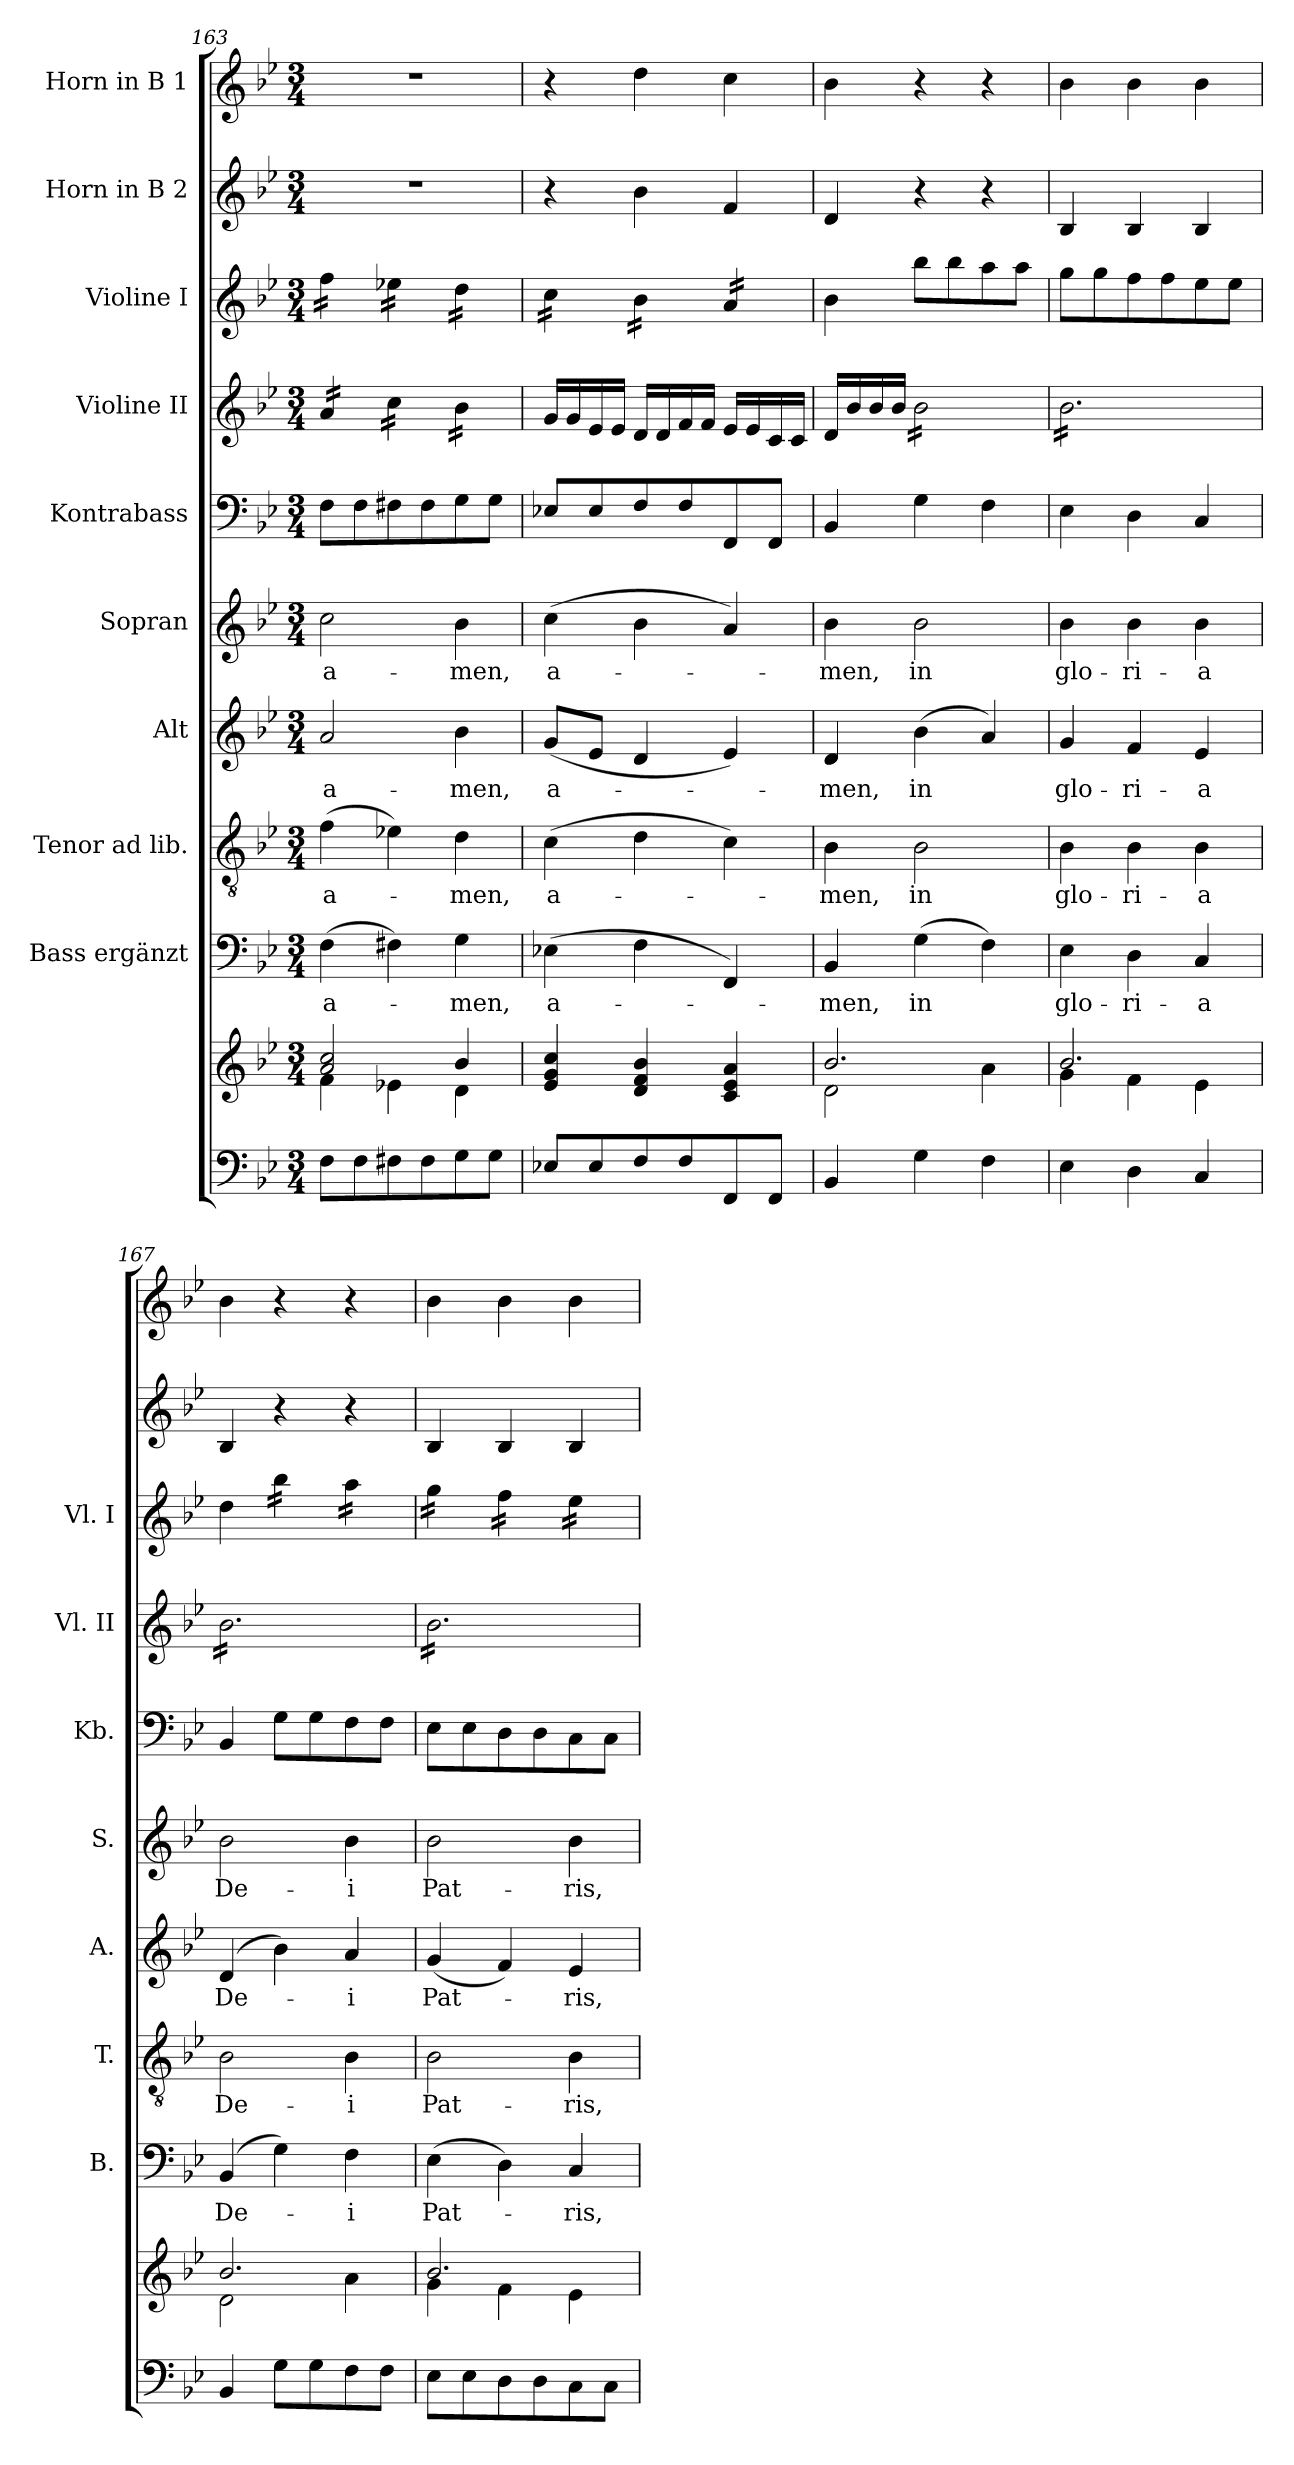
**kern	**kern	**kern	**text	**kern	**text	**kern	**text	**kern	**text	**kern	**kern	**kern	**kern	**kern
*part10	*part10	*part9	*part9	*part8	*part8	*part7	*part7	*part6	*part6	*part5	*part4	*part3	*part2	*part1
*staff11	*staff10	*staff9	*staff9	*staff8	*staff8	*staff7	*staff7	*staff6	*staff6	*staff5	*staff4	*staff3	*staff2	*staff1
*	*	*I"Bass ergänzt	*	*I"Tenor ad lib.	*	*I"Alt	*	*I"Sopran	*	*I"Kontrabass	*I"Violine II	*I"Violine I	*I"Horn in B 2	*I"Horn in B 1
*	*	*I'B.	*	*I'T.	*	*I'A.	*	*I'S.	*	*I'Kb.	*I'Vl. II	*I'Vl. I	*	*
*clefF4	*clefG2	*clefF4	*	*clefGv2	*	*clefG2	*	*clefG2	*	*clefF4	*clefG2	*clefG2	*clefG2	*clefG2
*	*	*	*	*	*	*	*	*	*	*ITrd7c12	*	*	*ITrd8c14	*ITrd8c14
*k[b-e-]	*k[b-e-]	*k[b-e-]	*	*k[b-e-]	*	*k[b-e-]	*	*k[b-e-]	*	*k[b-e-]	*k[b-e-]	*k[b-e-]	*k[b-e-]	*k[b-e-]
*B-:	*B-:	*B-:	*	*B-:	*	*B-:	*	*B-:	*	*B-:	*B-:	*B-:	*B-:	*B-:
*M3/4	*M3/4	*M3/4	*	*M3/4	*	*M3/4	*	*M3/4	*	*M3/4	*M3/4	*M3/4	*M3/4	*M3/4
=163	=163	=163	=163	=163	=163	=163	=163	=163	=163	=163	=163	=163	=163	=163
*	*^	*	*	*	*	*	*	*	*	*	*	*	*	*
!	!	!	!	!LO:LY:b	!	!LO:LY:b	!	!LO:LY:b	!	!LO:LY:b	!	!	!	!	!
*	*	*	*	*	*	*	*	*	*	*	*	*tremolo	*	*	*
*	*	*	*	*	*	*	*	*	*	*	*	*	*tremolo	*	*
8F\L	2a/ 2cc/	4f\	(>4F\	a-	(>4f\	a-	2a/	a-	2cc\	a-	8FF\L	16a/LL	16ff\LL	2.r	2.r
.	.	.	.	.	.	.	.	.	.	.	.	16a/	16ff\	.	.
8F\	.	.	.	.	.	.	.	.	.	.	8FF\	16a/	16ff\	.	.
.	.	.	.	.	.	.	.	.	.	.	.	16a/JJ	16ff\JJ	.	.
8F#X\	.	4e-X\	4F#X\)	.	4e-X\)	.	.	.	.	.	8FF#X\	16cc\LL	16ee-X\LL	.	.
.	.	.	.	.	.	.	.	.	.	.	.	16cc\	16ee-X\	.	.
8F#\	.	.	.	.	.	.	.	.	.	.	8FF#\	16cc\	16ee-X\	.	.
.	.	.	.	.	.	.	.	.	.	.	.	16cc\JJ	16ee-X\JJ	.	.
!	!	!	!	!LO:LY:b	!	!LO:LY:b	!	!LO:LY:b	!	!LO:LY:b	!	!	!	!	!
8G\	4b-/	4d\	4G\	-men,	4d\	-men,	4b-\	-men,	4b-\	-men,	8GG\	16b-\LL	16dd\LL	.	.
.	.	.	.	.	.	.	.	.	.	.	.	16b-\	16dd\	.	.
8G\J	.	.	.	.	.	.	.	.	.	.	8GG\J	16b-\	16dd\	.	.
.	.	.	.	.	.	.	.	.	.	.	.	16b-\JJ	16dd\JJ	.	.
*	*	*	*	*	*	*	*	*	*	*	*	*Xtremolo	*	*	*
*	*v	*v	*	*	*	*	*	*	*	*	*	*	*	*	*
!!LO:PB:g=z
=164	=164	=164	=164	=164	=164	=164	=164	=164	=164	=164	=164	=164	=164	=164
!	!	!	!LO:LY:b	!	!LO:LY:b	!	!LO:LY:b	!	!LO:LY:b	!	!	!	!	!
8E-X/L	4e-/ 4g/ 4cc/	(>4E-X\	a-	(>4c\	a-	(<8g/L	a-	(>4cc\	a-	8EE-X/L	16g/LL	16cc\LL	4r	4r
.	.	.	.	.	.	.	.	.	.	.	16g/	16cc\	.	.
8E-/	.	.	.	.	.	8e-/J	.	.	.	8EE-/	16e-/	16cc\	.	.
.	.	.	.	.	.	.	.	.	.	.	16e-/JJ	16cc\JJ	.	.
8F/	4d/ 4f/ 4b-/	4F\	.	4d\	.	4d/	.	4b-\	.	8FF/	16d/LL	16b-\LL	4B-\	4d\
.	.	.	.	.	.	.	.	.	.	.	16d/	16b-\	.	.
8F/	.	.	.	.	.	.	.	.	.	8FF/	16f/	16b-\	.	.
.	.	.	.	.	.	.	.	.	.	.	16f/JJ	16b-\JJ	.	.
8FF/	4c/ 4e-/ 4a/	4FF/)	.	4c\)	.	4e-/)	.	4a/)	.	8FFF/	16e-/LL	16a/LL	4F/	4c\
.	.	.	.	.	.	.	.	.	.	.	16e-/	16a/	.	.
8FF/J	.	.	.	.	.	.	.	.	.	8FFF/J	16c/	16a/	.	.
.	.	.	.	.	.	.	.	.	.	.	16c/JJ	16a/JJ	.	.
*	*	*	*	*	*	*	*	*	*	*	*	*Xtremolo	*	*
=165	=165	=165	=165	=165	=165	=165	=165	=165	=165	=165	=165	=165	=165	=165
*	*^	*	*	*	*	*	*	*	*	*	*	*	*	*
!	!	!	!	!LO:LY:b	!	!LO:LY:b	!	!LO:LY:b	!	!LO:LY:b	!	!	!	!	!
4BB-/	2.b-/	2d\	4BB-/	-men,	4B-\	-men,	4d/	-men,	4b-\	-men,	4BBB-/	16d/LL	4b-\	4D/	4B-\
.	.	.	.	.	.	.	.	.	.	.	.	16b-/	.	.	.
.	.	.	.	.	.	.	.	.	.	.	.	16b-/	.	.	.
.	.	.	.	.	.	.	.	.	.	.	.	16b-/JJ	.	.	.
!	!	!	!	!LO:LY:b	!	!LO:LY:b	!	!LO:LY:b	!	!LO:LY:b	!	!	!	!	!
*	*	*	*	*	*	*	*	*	*	*	*	*tremolo	*	*	*
4G\	.	.	(>4G\	in	2B-\	in	(>4b-\	in	2b-\	in	4GG\	16b-\LL	8bb-\L	4r	4r
.	.	.	.	.	.	.	.	.	.	.	.	16b-\	.	.	.
.	.	.	.	.	.	.	.	.	.	.	.	16b-\	8bb-\	.	.
.	.	.	.	.	.	.	.	.	.	.	.	16b-\	.	.	.
4F\	.	4a\	4F\)	.	.	.	4a/)	.	.	.	4FF\	16b-\	8aa\	4r	4r
.	.	.	.	.	.	.	.	.	.	.	.	16b-\	.	.	.
.	.	.	.	.	.	.	.	.	.	.	.	16b-\	8aa\J	.	.
.	.	.	.	.	.	.	.	.	.	.	.	16b-\JJ	.	.	.
=166	=166	=166	=166	=166	=166	=166	=166	=166	=166	=166	=166	=166	=166	=166	=166
!	!	!	!	!LO:LY:b	!	!LO:LY:b	!	!LO:LY:b	!	!LO:LY:b	!	!	!	!	!
4E-\	2.b-/	4g\	4E-\	glo-	4B-\	glo-	4g/	glo-	4b-\	glo-	4EE-\	16b-\LL	8gg\L	4BB-/	4B-\
.	.	.	.	.	.	.	.	.	.	.	.	16b-\	.	.	.
.	.	.	.	.	.	.	.	.	.	.	.	16b-\	8gg\	.	.
.	.	.	.	.	.	.	.	.	.	.	.	16b-\	.	.	.
!	!	!	!	!LO:LY:b	!	!LO:LY:b	!	!LO:LY:b	!	!LO:LY:b	!	!	!	!	!
4D\	.	4f\	4D\	-ri-	4B-\	-ri-	4f/	-ri-	4b-\	-ri-	4DD\	16b-\	8ff\	4BB-/	4B-\
.	.	.	.	.	.	.	.	.	.	.	.	16b-\	.	.	.
.	.	.	.	.	.	.	.	.	.	.	.	16b-\	8ff\	.	.
.	.	.	.	.	.	.	.	.	.	.	.	16b-\	.	.	.
!	!	!	!	!LO:LY:b	!	!LO:LY:b	!	!LO:LY:b	!	!LO:LY:b	!	!	!	!	!
4C/	.	4e-\	4C/	-a	4B-\	-a	4e-/	-a	4b-\	-a	4CC/	16b-\	8ee-\	4BB-/	4B-\
.	.	.	.	.	.	.	.	.	.	.	.	16b-\	.	.	.
.	.	.	.	.	.	.	.	.	.	.	.	16b-\	8ee-\J	.	.
.	.	.	.	.	.	.	.	.	.	.	.	16b-\JJ	.	.	.
=167	=167	=167	=167	=167	=167	=167	=167	=167	=167	=167	=167	=167	=167	=167	=167
!	!	!	!	!LO:LY:b	!	!LO:LY:b	!	!LO:LY:b	!	!LO:LY:b	!	!	!	!	!
4BB-/	2.b-/	2d\	(4BB-/	De-	2B-\	De-	(4d/	De-	2b-\	De-	4BBB-/	16b-\LL	4dd\	4BB-/	4B-\
.	.	.	.	.	.	.	.	.	.	.	.	16b-\	.	.	.
.	.	.	.	.	.	.	.	.	.	.	.	16b-\	.	.	.
.	.	.	.	.	.	.	.	.	.	.	.	16b-\	.	.	.
*	*	*	*	*	*	*	*	*	*	*	*	*	*tremolo	*	*
8G\L	.	.	4G\)	.	.	.	4b-\)	.	.	.	8GG\L	16b-\	16bb-\LL	4r	4r
.	.	.	.	.	.	.	.	.	.	.	.	16b-\	16bb-\	.	.
8G\	.	.	.	.	.	.	.	.	.	.	8GG\	16b-\	16bb-\	.	.
.	.	.	.	.	.	.	.	.	.	.	.	16b-\	16bb-\JJ	.	.
!	!	!	!	!LO:LY:b	!	!LO:LY:b	!	!LO:LY:b	!	!LO:LY:b	!	!	!	!	!
8F\	.	4a\	4F\	-i	4B-\	-i	4a/	-i	4b-\	-i	8FF\	16b-\	16aa\LL	4r	4r
.	.	.	.	.	.	.	.	.	.	.	.	16b-\	16aa\	.	.
8F\J	.	.	.	.	.	.	.	.	.	.	8FF\J	16b-\	16aa\	.	.
.	.	.	.	.	.	.	.	.	.	.	.	16b-\JJ	16aa\JJ	.	.
=168	=168	=168	=168	=168	=168	=168	=168	=168	=168	=168	=168	=168	=168	=168	=168
!	!	!	!	!LO:LY:b	!	!LO:LY:b	!	!LO:LY:b	!	!LO:LY:b	!	!	!	!	!
8E-\L	2.b-/	4g\	(>4E-\	Pat-	2B-\	Pat-	(<4g/	Pat-	2b-\	Pat-	8EE-\L	16b-\LL	16gg\LL	4BB-/	4B-\
.	.	.	.	.	.	.	.	.	.	.	.	16b-\	16gg\	.	.
8E-\	.	.	.	.	.	.	.	.	.	.	8EE-\	16b-\	16gg\	.	.
.	.	.	.	.	.	.	.	.	.	.	.	16b-\	16gg\JJ	.	.
8D\	.	4f\	4D\)	.	.	.	4f/)	.	.	.	8DD\	16b-\	16ff\LL	4BB-/	4B-\
.	.	.	.	.	.	.	.	.	.	.	.	16b-\	16ff\	.	.
8D\	.	.	.	.	.	.	.	.	.	.	8DD\	16b-\	16ff\	.	.
.	.	.	.	.	.	.	.	.	.	.	.	16b-\	16ff\JJ	.	.
!	!	!	!	!LO:LY:b	!	!LO:LY:b	!	!LO:LY:b	!	!LO:LY:b	!	!	!	!	!
8C\	.	4e-\	4C/	-ris,	4B-\	-ris,	4e-/	-ris,	4b-\	-ris,	8CC\	16b-\	16ee-\LL	4BB-/	4B-\
.	.	.	.	.	.	.	.	.	.	.	.	16b-\	16ee-\	.	.
8C\J	.	.	.	.	.	.	.	.	.	.	8CC\J	16b-\	16ee-\	.	.
.	.	.	.	.	.	.	.	.	.	.	.	16b-\JJ	16ee-\JJ	.	.
*	*	*	*	*	*	*	*	*	*	*	*	*	*Xtremolo	*	*
*	*	*	*	*	*	*	*	*	*	*	*	*Xtremolo	*	*	*
*	*v	*v	*	*	*	*	*	*	*	*	*	*	*	*	*
=	=	=	=	=	=	=	=	=	=	=	=	=	=	=
*-	*-	*-	*-	*-	*-	*-	*-	*-	*-	*-	*-	*-	*-	*-
